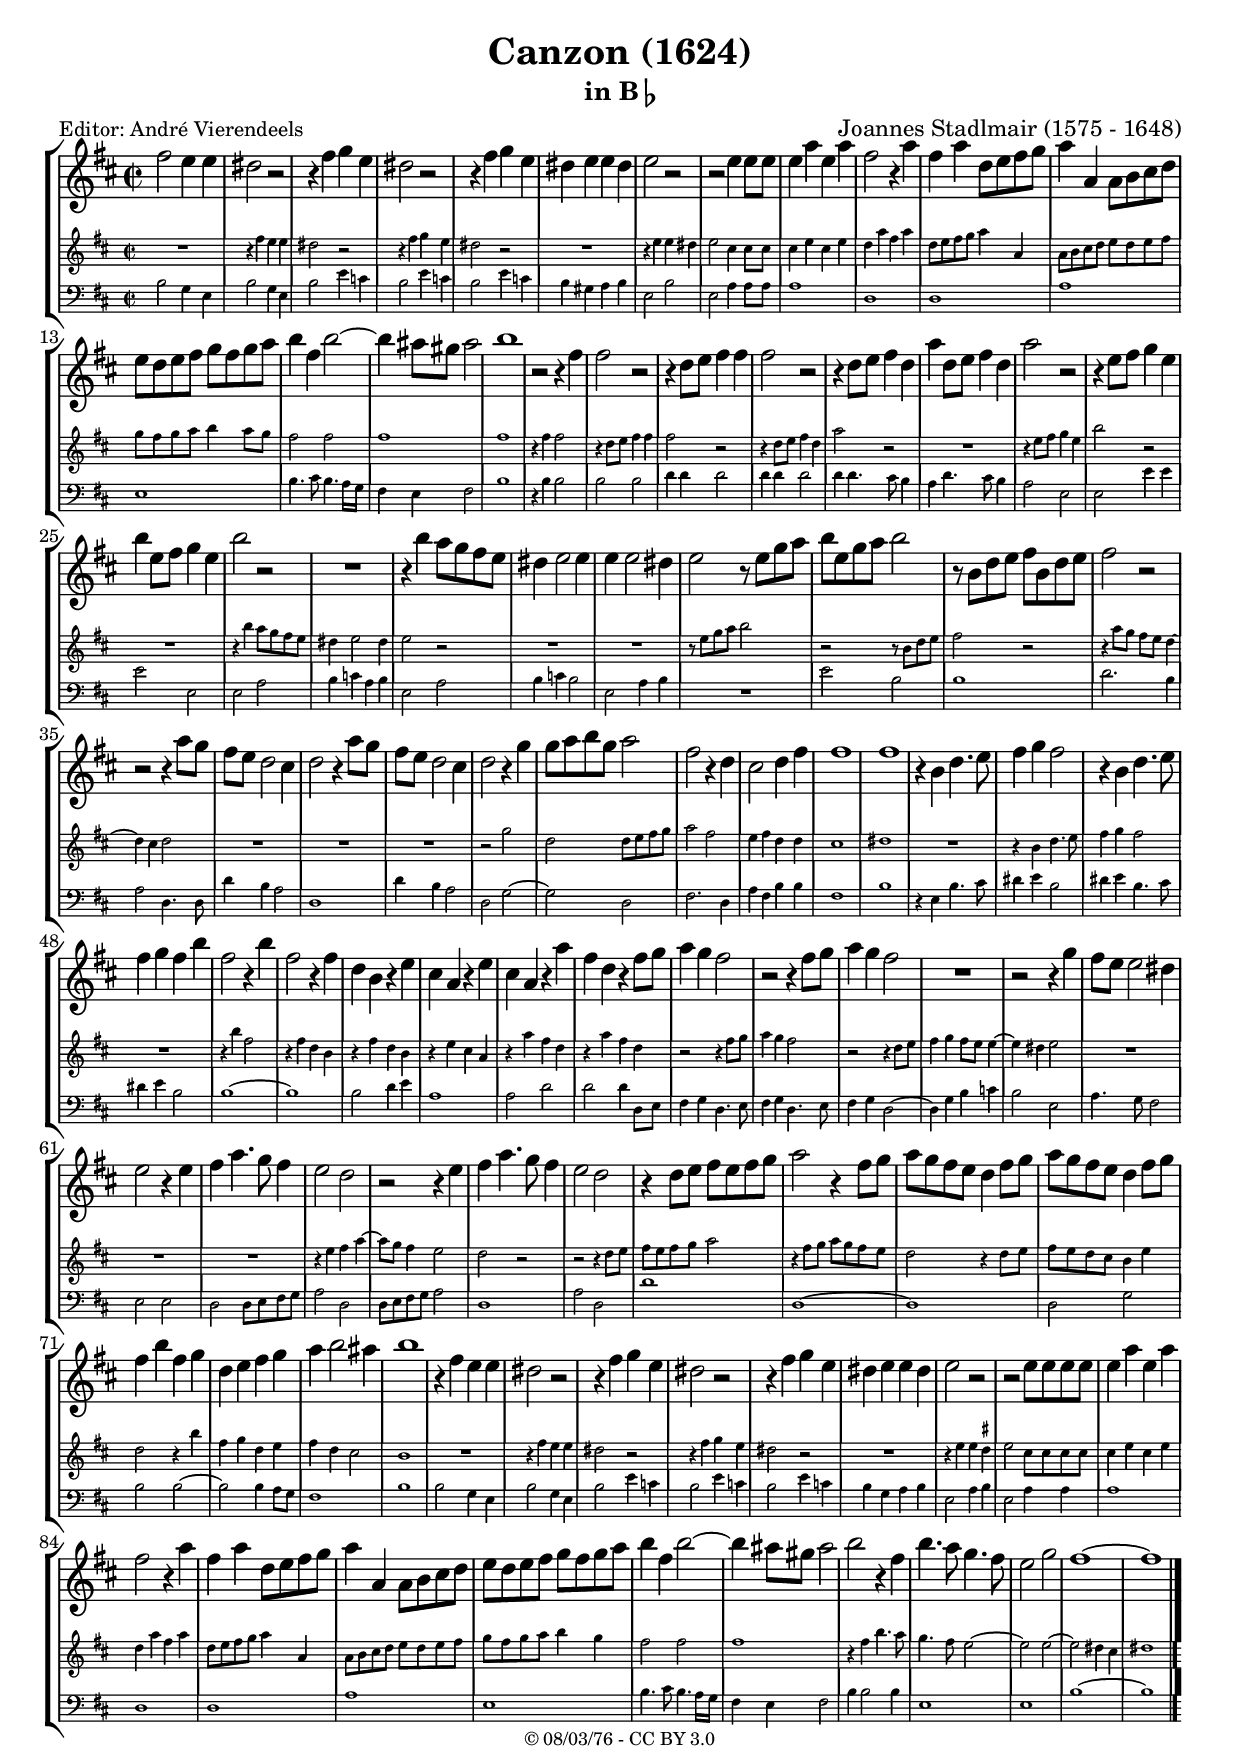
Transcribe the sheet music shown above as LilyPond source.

\version "2.20.0"

% -*- coding: utf-8 -*-
\version "2.20.0"
% automatically converted by musicxml2ly from IMSLP35017-PMLP78799-Stadlmair_-_canzon
\pointAndClickOff

%% additional definitions required by the score:
\language "english"

\header {
    poet = \markup \smaller { "Editor: André Vierendeels" }
    composer = "Joannes Stadlmair (1575 - 1648)"
    title = "Canzon (1624)"
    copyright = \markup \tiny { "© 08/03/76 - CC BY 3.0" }
}

minSpace = \with {
            \override VerticalAxisGroup.staff-staff-spacing =
            #'((basic-distance . 0)
               (minimum-distance . 1)
               (padding . 1)
               (stretchability . 10))
             % \override VerticalAxisGroup.default-staff-staff-spacing.basic-distance = #1
}

lessSpace = \with {
            \override VerticalAxisGroup.staff-staff-spacing =
            #'((basic-distance . 0)
               (minimum-distance . 2)
               (padding . 2)
               (stretchability . 10))
}

\paper {
    bottom-margin = 1\mm
}

% NOTE: also use \ottOverride at the top-level
ottOverride = { \override Score.OttavaBracket.style = #'none }
ottUp = { \ottava #1 \set Staff.ottavation = #"" }
ottDown = { \ottava #-1 \set Staff.ottavation = #"" }
ottZ = { \ottava #0 }

PartPOneVoiceOne =  \relative e'' {
    \clef "treble" \key c \major \time 2/2 | % 1
    e2 d4 d4 | % 2
    cs2 r2 | % 3
    r4 e4 f4 d4 | % 4
    cs2 r2 | % 5
    r4 e4 f4 d4 | % 6
    cs4 d4 d4 cs4 | % 7
    d2 r2 | % 8
    r2 d4 d8 d8 | % 9
    d4 g4 d4 g4 | \barNumberCheck #10
    e2 r4 g4 | % 11
    e4 g4 c,8 d8 e8 f8 | % 12
    g4 g,4 g8 a8 b8 c8 | % 13
    d8 c8 d8 e8 f8 e8 f8 g8 | % 14
    a4 e4 a2 ~ | % 15
    a4 gs8 fs8 gs2 | % 16
    a1 | % 17
    r2 r4 e4 | % 18
    e2 r2 | % 19
    r4 c8 d8 e4 e4 | \barNumberCheck #20
    e2 r2 | % 21
    r4 c8 d8 e4 c4 | % 22
    g'4 c,8 d8 e4 c4 |
    g'=''2 r2 | % 24
    r4 d8 e8 f4 d4 | % 25
    a'4 d,8 e8 f4 d4 | % 26
    a'2 r2 | % 27
    R1 | % 28
    r4 a4 g8 f8 e8 d8 | % 29
    cs4 d2 d4 | \barNumberCheck #30
    d4 d2 cs4 | % 31
    d2 r8 d8 f8 g8 | % 32
    a8 d,8 f8 g8 a2 | % 33
    r8 a,8 c8 d8 e8 a,8 c8 d8 | % 34
    e2 r2 | % 35
    r2 r4 g8 f8 | % 36
    e8 d8 c2 b4 | % 37
    c2 r4 g'8 f8 | % 38
    e8 d8 c2 b4 | % 39
    c2 r4 f4 | \barNumberCheck #40
    f8 g8 a8 f8 g2 | % 41
    e2 r4 c4 | % 42
    b2 c4 e4 | % 43
    e1 | % 44
    e1 | % 45
    r4 a,4 c4. d8 | % 46
    e4 f4 e2 | % 47
    r4 a,4 c4. d8 | % 48
    e4 f4 e4 a4 | % 49
    e2 r4 a4 | \barNumberCheck #50
    e2 r4 e4 | % 51
    c4 a4 r4 d4 | % 52
    b4 g4 r4 d'4 | % 53
    b4 g4 r4 g'4 |
    e=''4 c4 r4 e8 f8 | % 55
    g4 f4 e2 | % 56
    r2 r4 e8 f8 | % 57
    g4 f4 e2 | % 58
    R1 | % 59
    r2 r4 f4 | \barNumberCheck #60
    e8 d8 d2 cs4 | % 61
    d2 r4 d4 | % 62
    e4 g4. f8 e4 | % 63
    d2 c2 | % 64
    r2 r4 d4 | % 65
    e4 g4. f8 e4 | % 66
    d2 c2 | % 67
    r4 c8 d8 e8 d8 e8 f8 | % 68
    g2 r4 e8 f8 | % 69
    g8 f8 e8 d8 c4 e8 f8 | \barNumberCheck #70
    g8 f8 e8 d8 c4 e8 f8 | % 71
    e4 a4 e4 f4 | % 72
    c4 d4 e4 f4 | % 73
    g4 a2 gs4 | % 74
    a1 | % 75
    r4 e4 d4 d4 | % 76
    cs2 r2 | % 77
    r4 e4 f4 d4 | % 78
    cs2 r2 | % 79
    r4 e4 f4 d4 | \barNumberCheck #80
    cs4 d4 d4 cs4 | % 81
    d2 r2 | % 82
    r2 d8 d8 d8 d8 | % 83
    d4 g4 d4 g4 |
    e=''2 r4 g4 | % 85
    e4 g4 c,8 d8 e8 f8 | % 86
    g4 g,4 g8 a8 b8 c8 | % 87
    d8 c8 d8 e8 f8 e8 f8 g8 | % 88
    a4 e4 a2 ~ | % 89
    a4 gs8 fs8 gs2 | \barNumberCheck #90
    a2 r4 e4 | % 91
    a4. g8 f4. e8 | % 92
    d2 f2 | % 93
    e1 ~ | % 94
    e1 \bar "|."
}

PartPTwoVoiceOne =  \relative e'' {
    \clef "treble" \key c \major \time 2/2 | % 1
    R1 | % 2
    r4 e4 d4 d4 | % 3
    cs2 r2 | % 4
    r4 e4 f4 d4 | % 5
    cs2 r2 | % 6
    R1 | % 7
    r4 d4 d4 cs4 | % 8
    d2 b4 b8 b8 | % 9
    b4 d4 b4 d4 | \barNumberCheck #10
    c4 g'4 e4 g4 | % 11
    c,8 d8 e8 f8 g4 g,4 | % 12
    g8 a8 b8 c8 d8 c8 d8 e8 | % 13
    f8 e8 f8 g8 a4 g8 f8 | % 14
    e2 e2 | % 15
    e1 | % 16
    e1 | % 17
    r4 e4 e2 | % 18
    r4 c8 d8 e4 e4 | % 19
    e2 r2 | \barNumberCheck #20
    r4 c8 d8 e4 c4 | % 21
    g'2 r2 | % 22
    R1 | % 23
    r4 d=''8 e8 f4 d4 | % 24
    a'2 r2 | % 25
    R1 | % 26
    r4 a4 g8 f8 e8 d8 | % 27
    cs4 d2 cs4 | % 28
    d2 r2 | % 29
    R1*2 | % 31
    r8 d8 f8 g8 a2 | % 32
    r2 r8 a,8 c8 d8 | % 33
    e2 r2 | % 34
    r4 g8 f8 e8 d8 c4 ~ | % 35
    c4 b4 c2 | % 36
    R1*3 | % 39
    r2 f2 | \barNumberCheck #40
    c2 c8 d8 e8 f8 | % 41
    g2 e2 | % 42
    d4 e4 c4 c4 | % 43
    b1 | % 44
    cs1 | % 45
    R1 | % 46
    r4 a4 c4. d8 | % 47
    e4 f4 e2 | % 48
    R1 | % 49
    r4 a4 e2 | \barNumberCheck #50
    r4 e4 c4 a4 | % 51
    r4 e'4 c4 a4 | % 52
    r4 d4 b4 g4 | % 53
    r4 g'4 e4 c4 |
    r4 g'=''4 e4 c4 | % 55
    r2 r4 e8 f8 | % 56
    g4 f4 e2 | % 57
    r2 r4 c8 d8 | % 58
    e4 f4 e8 d8 d4 ~ | % 59
    d4 cs4 d2 | \barNumberCheck #60
    R1*3 | % 63
    r4 d4 e4 g4 ~ | % 64
    g8 f8 e4 d2 | % 65
    c2 r2 | % 66
    r2 r4 c8 d8 | % 67
    e8 d8 e8 f8 g2 | % 68
    r4 e8 f8 g8 f8 e8 d8 | % 69
    c2 r4 c8 d8 | \barNumberCheck #70
    e8 d8 c8 b8 a4 d4 | % 71
    c2 r4 a'4 | % 72
    e4 f4 c4 d4 | % 73
    e4 c4 b2 | % 74
    a1 | % 75
    R1 | % 76
    r4 e'4 d4 d4 | % 77
    cs2 r2 | % 78
    r4 e4 f4 d4 | % 79
    cs2 r2 | \barNumberCheck #80
    R1 | % 81
    r4 d4 d4 c4^\markup{\smaller \sharp} | % 82
    d2 b8 b8 b8 b8 | % 83
    b4 d4 b4 d4 |
    c=''4 g'4 e4 g4 | % 85
    c,8 d8 e8 f8 g4 g,4 | % 86
    g8 a8 b8 c8 d8 c8 d8 e8 | % 87
    f8 e8 f8 g8 a4 f4 | % 88
    e2 e2 | % 89
    e1 | \barNumberCheck #90
    r4 e4 a4. g8 | % 91
    f4. e8 d2 ~ | % 92
    d2 d2 ~ | % 93
    d2 cs4 b4 | % 94
    cs1 \bar "|."
}

PartPThreeVoiceOne =  \relative a {
    \clef "bass" \key c \major \time 2/2 | % 1
    \ottOverride
    a2 f4 d4 | % 2
    a'2 f4 d4 | % 3
    a'2 d4 bf4 | % 4
    a2 d4 bf4 | % 5
    a2 d4 bf4 | % 6
    a4 fs4 g4 a4 | % 7
    d,2 a'2 | % 8
    d,2 g4 g8 g8 | % 9
    g1 | \barNumberCheck #10
    c,1 | % 11
    c1 | % 12
    g'1 | % 13
    d1 | % 14
    a'4. b8 a4. g16 f16 | % 15
    e4 d4 e2 | % 16
    \ottDown a,1 \ottZ | % 17
    r4 a'4 a2 | % 18
    a2 a2 | % 19
    c4 c4 c2 | \barNumberCheck #20
    c4 c4 c2 | % 21
    c4 c4. b8 a4 | % 22
    g4 c4. b8 a4 |
    g=2 d2 | % 24
    d2 d'4 d4 | % 25
    d2 d,2 | % 26
    d2 g2 | % 27
    a4 bf4 g4 a4 | % 28
    d,2 g2 | % 29
    a4 bf4 a2 | \barNumberCheck #30
    d,2 g4 a4 | % 31
    R1 | % 32
    d2 a2 | % 33
    a1 | % 34
    c2. a4 | % 35
    g2 c,4. c8 | % 36
    c'4 a4 g2 | % 37
    c,1 | % 38
    c'4 a4 g2 | % 39
    c,2 f2 ~ | \barNumberCheck #40
    f2 c2 | % 41
    e2. c4 | % 42
    g'4 e4 a4 \ottDown a,4 \ottZ | % 43
    e'1 | % 44
    \ottDown a,1 \ottZ | % 45
    r4 d4 a'4. b8 | % 46
    cs4 d4 a2 | % 47
    cs4 d4 a4. b8 | % 48
    cs4 d4 a2 | % 49
    a1 ~ | \barNumberCheck #50
    a1 | % 51
    a2 c4 d4 | % 52
    g,1 | % 53
    g2 c2 |
    c='2 c4 c,8 d8 | % 55
    e4 f4 c4. d8 | % 56
    e4 f4 c4. d8 | % 57
    e4 f4 c2 ~ | % 58
    c4 f4 a4 bf4 | % 59
    a2 d,2 | \barNumberCheck #60
    g4. f8 e2 | % 61
    d2 d2 | % 62
    c2 c8 d8 e8 f8 | % 63
    g2 c,2 | % 64
    c8 d8 e8 f8 g2 | % 65
    c,1 | % 66
    g'2 c,2 | % 67
    c'1 | % 68
    c,1 ~ | % 69
    c1 | \barNumberCheck #70
    c2 f2 | % 71
    a2 a2 ~ | % 72
    a2 a4 g8 f8 | % 73
    e1 | % 74
    \ottDown a,1 \ottZ | % 75
    a'2 f4 d4 | % 76
    a'2 f4 d4 | % 77
    a'2 d4 bf4 | % 78
    a2 d4 bf4 | % 79
    a2 d4 bf4 | \barNumberCheck #80
    a4 f4 g4 a4 | % 81
    d,2 g4 a4 | % 82
    d,2 g4 g4 | % 83
    g1 |
    c,=1 | % 85
    c1 | % 86
    g'1 | % 87
    d1 | % 88
    a'4. b8 a4. g16 f16 | % 89
    e4 d4 e2 | \barNumberCheck #90
    \ottDown a,4 \ottZ a'2 a4 | % 91
    d,1 | % 92
    d1 | % 93
    \ottDown a1 ~ | % 94
    a1 \ottZ \bar "|."
}


\header {
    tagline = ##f
    subtitle = \markup { "in B"\flat }
}
\paper {
    page-count = #1
}


\score {
    \new StaffGroup <<
        \new Staff \with \lessSpace
        { \transpose bf c' \PartPOneVoiceOne }
        \new Staff \with \minSpace
        { \magnifyStaff #(magstep -4) \transpose bf c' \PartPTwoVoiceOne }
        \new Staff \with \minSpace
        { \magnifyStaff #(magstep -4) \transpose bf c' \PartPThreeVoiceOne }
    >>
    \layout {
      indent = 0\cm
      \context { \Score
          \override SpacingSpanner.common-shortest-duration = #(ly:make-moment 1/4)
      }
    }
}
